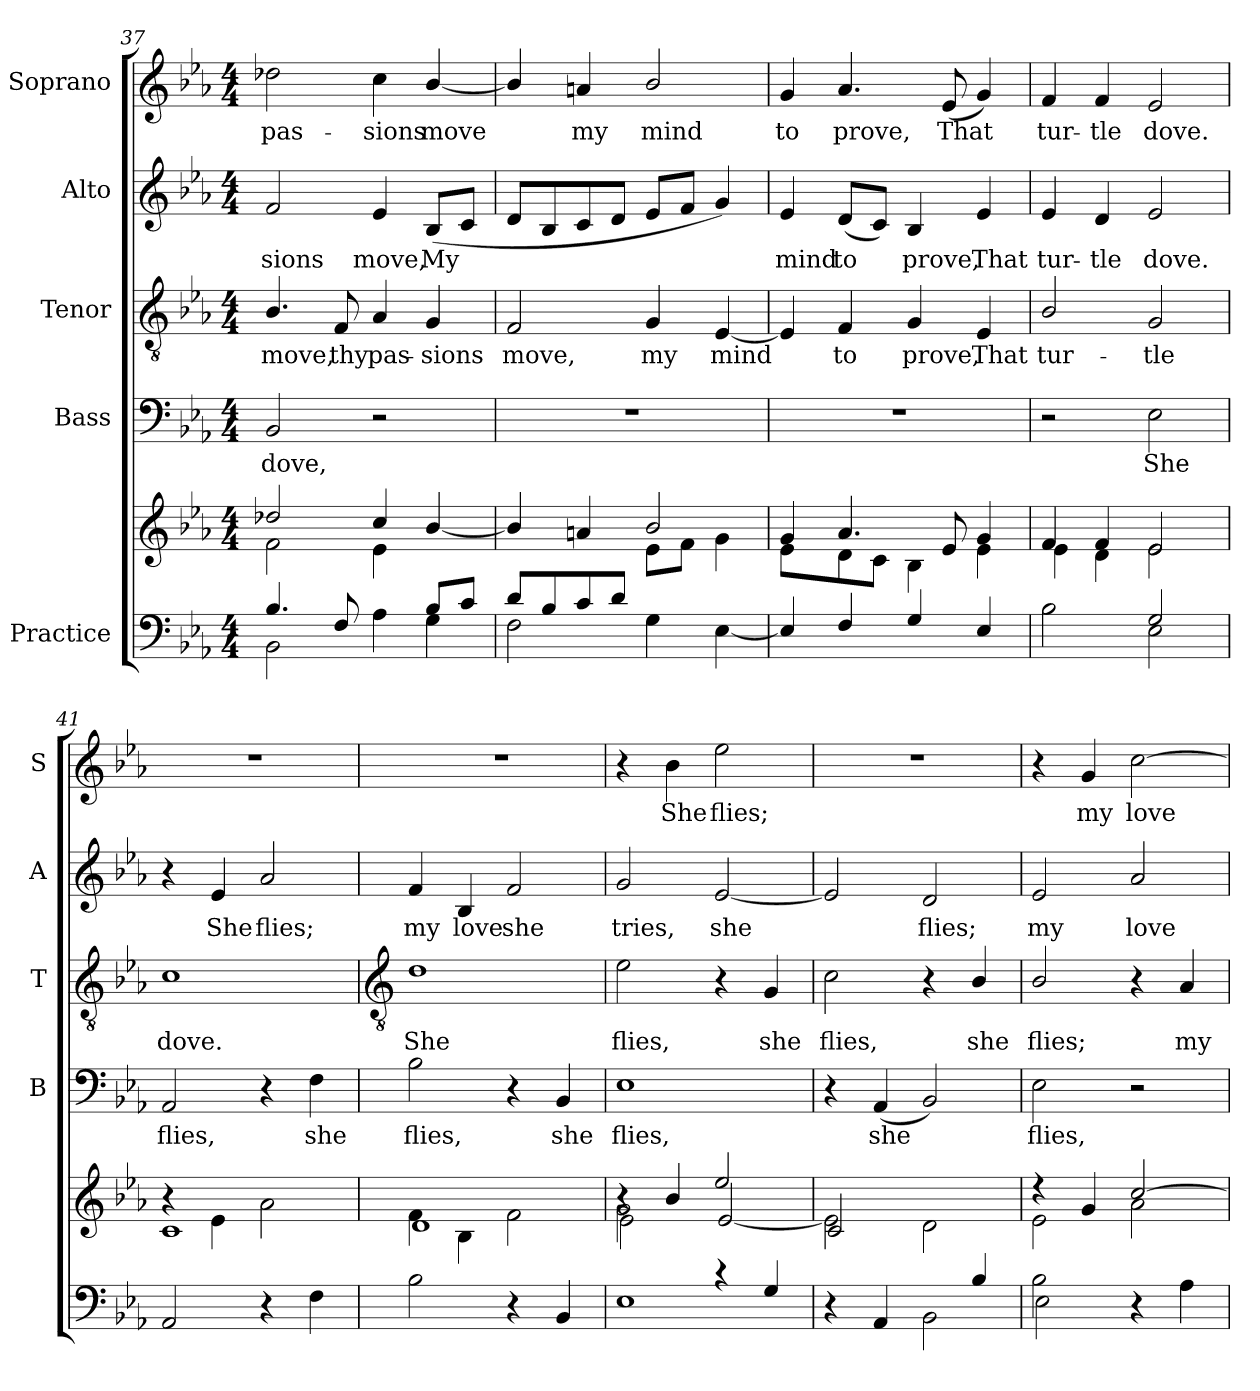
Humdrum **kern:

**kern	**kern	**kern	**text	**kern	**text	**kern	**text	**kern	**text
*part5	*part5	*part4	*part4	*part3	*part3	*part2	*part2	*part1	*part1
*staff6	*staff5	*staff4	*staff4	*staff3	*staff3	*staff2	*staff2	*staff1	*staff1
*I"Practice	*	*I"Bass	*	*I"Tenor	*	*I"Alto	*	*I"Soprano	*
*	*	*I'B	*	*I'T	*	*I'A	*	*I'S	*
!!LO:LB:g=z
*clefF4	*clefG2	*clefF4	*	*clefGv2	*	*clefG2	*	*clefG2	*
*k[b-e-a-]	*k[b-e-a-]	*k[b-e-a-]	*	*k[b-e-a-]	*	*k[b-e-a-]	*	*k[b-e-a-]	*
*E-:	*E-:	*E-:	*	*E-:	*	*E-:	*	*E-:	*
*M4/4	*M4/4	*M4/4	*	*M4/4	*	*M4/4	*	*M4/4	*
=37	=37	=37	=37	=37	=37	=37	=37	=37	=37
*^	*^	*	*	*	*	*	*	*	*
*	*^	*	*	*	*	*	*	*	*	*	*
!	!	!	!	!	!	!LO:LY:b	!	!LO:LY:b	!	!LO:LY:b	!	!LO:LY:b
2.ryy	4.B-/	2BB-\	2dd-X/	2f	2BB-	dove,	4.B-/	move,	2f	sions	2dd-X	pas-
!	!	!	!	!	!	!	!	!LO:LY:b	!	!	!	!
.	8F/	.	.	.	.	.	8F	thy	.	.	.	.
!	!	!	!	!	!	!	!	!LO:LY:b	!	!LO:LY:b	!	!LO:LY:b
.	4A-	2ryy	4cc/	4e-	2r	.	4A-	pas-	4e-	move,	4cc	-sions
!	!	!	!	!	!	!	!	!LO:LY:b	!	!LO:LY:b	!	!LO:LY:b
8B-/L	4G	.	[4b-/	4ryy	.	.	4G	-sions	(<8B-L	My	[4b-/	move
8c/J	.	.	.	.	.	.	.	.	8cJ	.	.	.
=38	=38	=38	=38	=38	=38	=38	=38	=38	=38	=38	=38	=38
!	!	!	!	!	!	!	!	!LO:LY:b	!	!	!	!
8d/L	2F	1ryy	4b-/]	2ryy	1r	.	2F	move,	8dL	.	4b-/]	.
8B-/	.	.	.	.	.	.	.	.	8B-	.	.	.
!	!	!	!	!	!	!	!	!	!	!	!	!LO:LY:b
8c/	.	.	4an	.	.	.	.	.	8c	.	4an	my
8d/J	.	.	.	.	.	.	.	.	8dJ	.	.	.
!	!	!	!	!	!	!	!	!LO:LY:b	!	!	!	!LO:LY:b
2ryy	4G	.	2b-/	8e-\L	.	.	4G	my	8e-L	.	2b-/	mind
.	.	.	.	8f\J	.	.	.	.	8fJ	.	.	.
!	!	!	!	!	!	!	!	!LO:LY:b	!	!	!	!
.	[4E-	.	.	4g\	.	.	[4E-	mind	4g/)	.	.	.
*	*v	*v	*	*	*	*	*	*	*	*	*	*
=39	=39	=39	=39	=39	=39	=39	=39	=39	=39	=39	=39
!	!	!	!	!	!	!	!	!	!LO:LY:b	!	!LO:LY:b
4E-]	1ryy	4g	4e-	1r	.	4E-]	.	4e-	mind	4g	to
!	!	!	!	!	!	!	!LO:LY:b	!	!LO:LY:b	!	!LO:LY:b
4F	.	4.a-	8d\	.	.	4F	to	(<8dL	to	4.a-	prove,
.	.	.	8c\J	.	.	.	.	8cJ)	.	.	.
!	!	!	!	!	!	!	!LO:LY:b	!	!LO:LY:b	!	!
4G	.	.	4B-\	.	.	4G	prove,	4B-	prove,	.	.
!	!	!	!	!	!	!	!	!	!	!	!LO:LY:b
.	.	8e-L	.	.	.	.	.	.	.	(<8e-L	That
!	!	!	!	!	!	!	!LO:LY:b	!	!LO:LY:b	!	!
4E-	.	4g/	4e-	.	.	4E-	That	4e-	That	4g/)	.
=40	=40	=40	=40	=40	=40	=40	=40	=40	=40	=40	=40
!	!	!	!	!	!	!	!LO:LY:b	!	!LO:LY:b	!	!LO:LY:b
2B-\	2ryy	4f	4e-	2r	.	2B-/	tur-	4e-	tur-	4f	tur-
!	!	!	!	!	!	!	!	!	!LO:LY:b	!	!LO:LY:b
.	.	4f	4d	.	.	.	.	4d	-tle	4f	-tle
!	!	!	!	!	!LO:LY:b	!	!LO:LY:b	!	!LO:LY:b	!	!LO:LY:b
2G	2E-	2e-	2e-	2E-	She	2G	-tle	2e-	dove.	2e-	dove.
=41	=41	=41	=41	=41	=41	=41	=41	=41	=41	=41	=41
*	*	*	*^	*	*	*	*	*	*	*	*
!	!	!	!	!	!	!LO:LY:b	!	!LO:LY:b	!	!	!	!
*v	*v	*	*	*	*	*	*	*	*	*	*	*
2AA-	1ryy	4r	1c	2AA-	flies,	1c	dove.	4r	.	1r	.
!	!	!	!	!	!	!	!	!	!LO:LY:b	!	!
.	.	4e-	.	.	.	.	.	4e-	She	.	.
!	!	!	!	!	!	!	!	!	!LO:LY:b	!	!
4r	.	2a-	.	4r	.	.	.	2a-	flies;	.	.
!	!	!	!	!	!LO:LY:b	!	!	!	!	!	!
4F	.	.	.	4F	she	.	.	.	.	.	.
!!LO:LB:g=z
=42	=42	=42	=42	=42	=42	=42	=42	=42	=42	=42	=42
*	*	*	*	*	*	*clefGv2	*	*	*	*	*
!	!	!	!	!	!LO:LY:b	!	!LO:LY:b	!	!LO:LY:b	!	!
2B-	1ryy	4f	1d	2B-	flies,	1d	She	4f	my	1r	.
!	!	!	!	!	!	!	!	!	!LO:LY:b	!	!
.	.	4B-	.	.	.	.	.	4B-	love	.	.
!	!	!	!	!	!	!	!	!	!LO:LY:b	!	!
4r	.	2f	.	4r	.	.	.	2f	she	.	.
!	!	!	!	!	!LO:LY:b	!	!	!	!	!	!
4BB-	.	.	.	4BB-	she	.	.	.	.	.	.
=43	=43	=43	=43	=43	=43	=43	=43	=43	=43	=43	=43
*^	*	*	*	*	*	*	*	*	*	*	*
!	!	!	!	!	!	!LO:LY:b	!	!LO:LY:b	!	!LO:LY:b	!	!
2ryy	1E-	4r	2g\	2e-\	1E-	flies,	2e-	flies,	2g	tries,	4r	.
!	!	!	!	!	!	!	!	!	!	!	!	!LO:LY:b
.	.	4b-/	.	.	.	.	.	.	.	.	4b-	She
!	!	!	!	!	!	!	!	!	!	!LO:LY:b	!	!LO:LY:b
4r	.	2ee-/	[2e-/	2ryy	.	.	4r	.	[2e-	she	2ee-	flies;
!	!	!	!	!	!	!	!	!LO:LY:b	!	!	!	!
4G	.	.	.	.	.	.	4G	she	.	.	.	.
=44	=44	=44	=44	=44	=44	=44	=44	=44	=44	=44	=44	=44
!	!	!	!	!	!	!	!	!LO:LY:b	!	!	!	!
2ryy	4r	1ryy	2e-]	2c	4r	.	2c	flies,	2e-]	.	1r	.
!	!	!	!	!	!	!LO:LY:b	!	!	!	!	!	!
.	4AA-	.	.	.	(<4AA-	she	.	.	.	.	.	.
!	!	!	!	!	!	!	!	!	!	!LO:LY:b	!	!
4ryy	2BB-\	.	2d	2ryy	2BB-)	.	4r	.	2d	flies;	.	.
!	!	!	!	!	!	!	!	!LO:LY:b	!	!	!	!
4B-/	.	.	.	.	.	.	4B-/	she	.	.	.	.
*	*	*	*v	*v	*	*	*	*	*	*	*	*
=45	=45	=45	=45	=45	=45	=45	=45	=45	=45	=45	=45
!	!	!	!	!	!LO:LY:b	!	!LO:LY:b	!	!LO:LY:b	!	!
2B-\	2E-	4r	2e-\	2E-	flies,	2B-/	flies;	2e-	my	4r	.
!	!	!	!	!	!	!	!	!	!	!	!LO:LY:b
.	.	4g	.	.	.	.	.	.	.	4g	my
!	!	!	!	!	!	!	!	!	!LO:LY:b	!	!LO:LY:b
4r	2ryy	[2cc	2a-\	2r	.	4r	.	2a-	love	[2cc	love
!	!	!	!	!	!	!	!LO:LY:b	!	!	!	!
4A-	.	.	.	.	.	4A-	my	.	.	.	.
*v	*v	*	*	*	*	*	*	*	*	*	*
*	*v	*v	*	*	*	*	*	*	*	*
=	=	=	=	=	=	=	=	=	=
*-	*-	*-	*-	*-	*-	*-	*-	*-	*-
